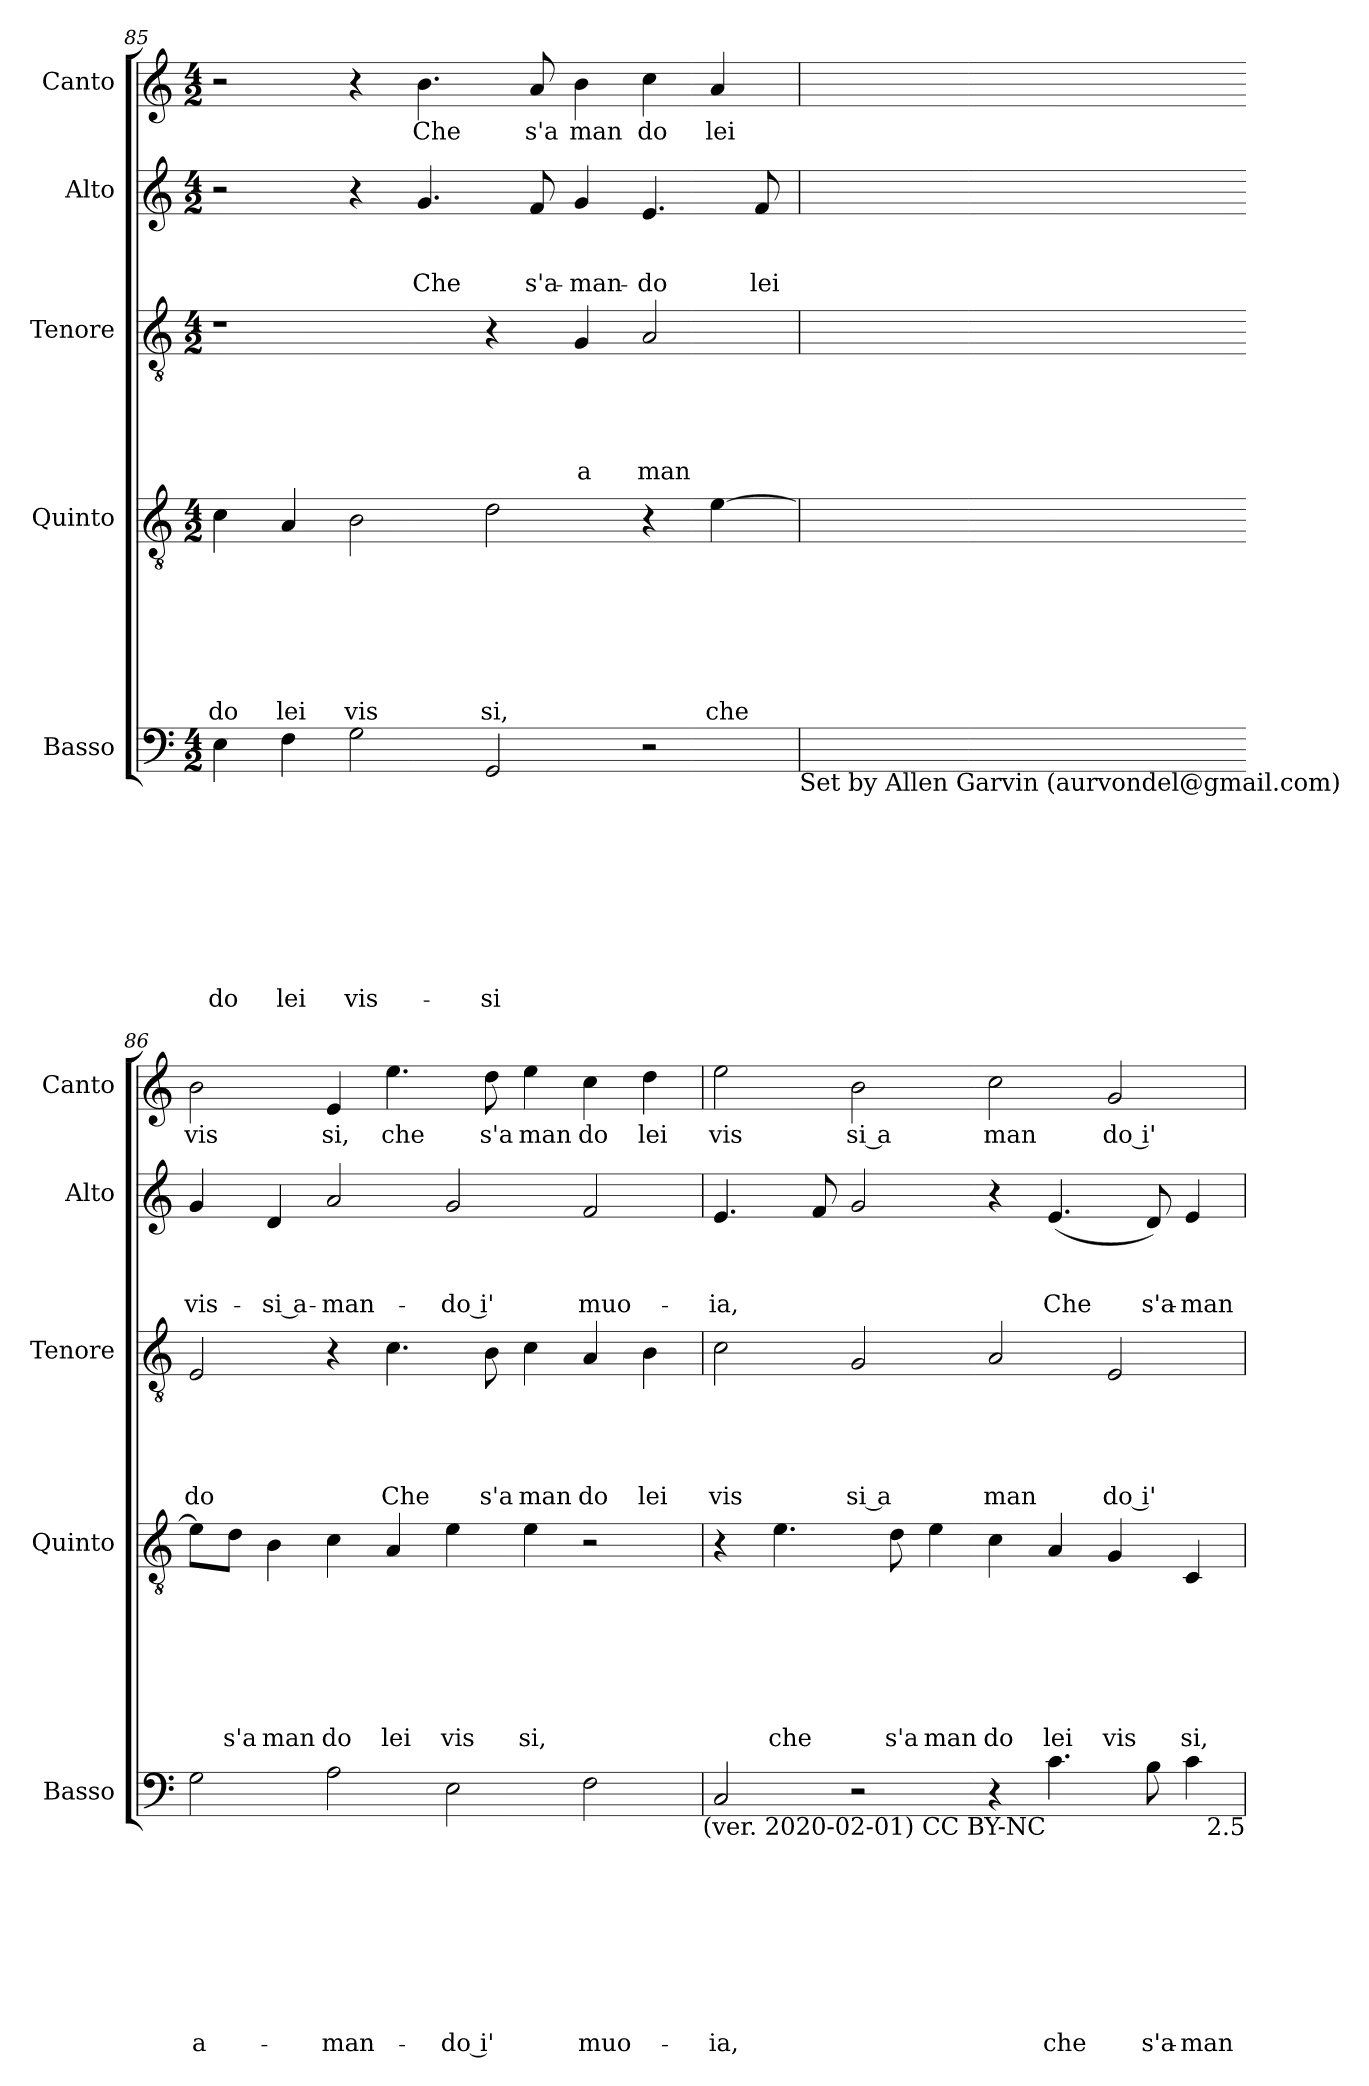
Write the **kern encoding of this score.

**kern	**text	**text	**text	**text	**text	**text	**text	**text	**text	**kern	**text	**text	**text	**text	**text	**text	**text	**kern	**text	**text	**text	**text	**text	**kern	**text	**text	**text	**kern	**text
*part5	*part5	*part5	*part5	*part5	*part5	*part5	*part5	*part5	*part5	*part4	*part4	*part4	*part4	*part4	*part4	*part4	*part4	*part3	*part3	*part3	*part3	*part3	*part3	*part2	*part2	*part2	*part2	*part1	*part1
*staff5	*staff5	*staff5	*staff5	*staff5	*staff5	*staff5	*staff5	*staff5	*staff5	*staff4	*staff4	*staff4	*staff4	*staff4	*staff4	*staff4	*staff4	*staff3	*staff3	*staff3	*staff3	*staff3	*staff3	*staff2	*staff2	*staff2	*staff2	*staff1	*staff1
*I"Basso	*	*	*	*	*	*	*	*	*	*I"Quinto	*	*	*	*	*	*	*	*I"Tenore	*	*	*	*	*	*I"Alto	*	*	*	*I"Canto	*
*I'Basso	*	*	*	*	*	*	*	*	*	*I'Quinto	*	*	*	*	*	*	*	*I'Tenore	*	*	*	*	*	*I'Alto	*	*	*	*I'Canto	*
*clefF4	*	*	*	*	*	*	*	*	*	*clefGv2	*	*	*	*	*	*	*	*clefGv2	*	*	*	*	*	*clefG2	*	*	*	*clefG2	*
*k[]	*	*	*	*	*	*	*	*	*	*k[]	*	*	*	*	*	*	*	*k[]	*	*	*	*	*	*k[]	*	*	*	*k[]	*
*C:	*	*	*	*	*	*	*	*	*	*C:	*	*	*	*	*	*	*	*C:	*	*	*	*	*	*C:	*	*	*	*C:	*
*M4/2	*	*	*	*	*	*	*	*	*	*M4/2	*	*	*	*	*	*	*	*M4/2	*	*	*	*	*	*M4/2	*	*	*	*M4/2	*
=85	=85	=85	=85	=85	=85	=85	=85	=85	=85	=85	=85	=85	=85	=85	=85	=85	=85	=85	=85	=85	=85	=85	=85	=85	=85	=85	=85	=85	=85
!	!	!	!	!	!	!	!	!	!LO:LY:b	!	!	!	!	!	!	!	!LO:LY:b	!	!	!	!	!	!	!	!	!	!	!	!
4E\	.	.	.	.	.	.	.	.	-do	4c\	.	.	.	.	.	.	do	1r	.	.	.	.	.	2r	.	.	.	2r	.
!	!	!	!	!	!	!	!	!	!LO:LY:b	!	!	!	!	!	!	!	!LO:LY:b	!	!	!	!	!	!	!	!	!	!	!	!
4F\	.	.	.	.	.	.	.	.	lei	4A/	.	.	.	.	.	.	lei	.	.	.	.	.	.	.	.	.	.	.	.
!	!	!	!	!	!	!	!	!	!LO:LY:b	!	!	!	!	!	!	!	!LO:LY:b	!	!	!	!	!	!	!	!	!	!	!	!
2G\	.	.	.	.	.	.	.	.	vis-	2B\	.	.	.	.	.	.	vis	.	.	.	.	.	.	4r	.	.	.	4r	.
!	!	!	!	!	!	!	!	!	!	!	!	!	!	!	!	!	!	!	!	!	!	!	!	!	!	!	!LO:LY:b	!	!LO:LY:b
.	.	.	.	.	.	.	.	.	.	.	.	.	.	.	.	.	.	.	.	.	.	.	.	4.g/	.	.	Che	4.b\	Che
!	!	!	!	!	!	!	!	!	!LO:LY:b	!	!	!	!	!	!	!	!LO:LY:b	!	!	!	!	!	!	!	!	!	!	!	!
2GG/	.	.	.	.	.	.	.	.	-si	2d\	.	.	.	.	.	.	si,	4r	.	.	.	.	.	.	.	.	.	.	.
!	!	!	!	!	!	!	!	!	!	!	!	!	!	!	!	!	!	!	!	!	!	!	!	!	!	!	!LO:LY:b	!	!LO:LY:b
.	.	.	.	.	.	.	.	.	.	.	.	.	.	.	.	.	.	.	.	.	.	.	.	8f/	.	.	s'a-	8a/	s'a
!	!	!	!	!	!	!	!	!	!	!	!	!	!	!	!	!	!	!	!	!	!	!	!LO:LY:b	!	!	!	!LO:LY:b	!	!LO:LY:b
.	.	.	.	.	.	.	.	.	.	.	.	.	.	.	.	.	.	4G/	.	.	.	.	a	4g/	.	.	-man-	4b\	man
!	!	!	!	!	!	!	!	!	!	!	!	!	!	!	!	!	!	!	!	!	!	!	!LO:LY:b	!	!	!	!LO:LY:b	!	!LO:LY:b
2r	.	.	.	.	.	.	.	.	.	4r	.	.	.	.	.	.	.	2A/	.	.	.	.	man	4.e/	.	.	-do	4cc\	do
!	!	!	!	!	!	!	!	!	!	!	!	!	!	!	!	!	!LO:LY:b	!	!	!	!	!	!	!	!	!	!	!	!LO:LY:b
.	.	.	.	.	.	.	.	.	.	[>4e\	.	.	.	.	.	.	che	.	.	.	.	.	.	.	.	.	.	4a/	lei
!	!	!	!	!	!	!	!	!	!	!	!	!	!	!	!	!	!	!	!	!	!	!	!	!	!	!	!LO:LY:b	!	!
.	.	.	.	.	.	.	.	.	.	.	.	.	.	.	.	.	.	.	.	.	.	.	.	8f/	.	.	lei	.	.
!LO:TX:b:t=Set by Allen Garvin (aurvondel@gmail.com)	!	!	!	!	!	!	!	!	!	!	!	!	!	!	!	!	!	!	!	!	!	!	!	!	!	!	!	!	!
=86	=86	=86	=86	=86	=86	=86	=86	=86	=86	=86	=86	=86	=86	=86	=86	=86	=86	=86	=86	=86	=86	=86	=86	=86	=86	=86	=86	=86	=86
!	!	!	!	!	!	!	!	!	!LO:LY:b	!	!	!	!	!	!	!	!	!	!	!	!	!	!LO:LY:b	!	!	!	!LO:LY:b	!	!LO:LY:b
2G\	.	.	.	.	.	.	.	.	a-	8e\L]	.	.	.	.	.	.	.	2E/	.	.	.	.	do	4g/	.	.	vis-	2b\	vis
!	!	!	!	!	!	!	!	!	!	!	!	!	!	!	!	!	!LO:LY:b	!	!	!	!	!	!	!	!	!	!	!	!
.	.	.	.	.	.	.	.	.	.	8d\J	.	.	.	.	.	.	s'a	.	.	.	.	.	.	.	.	.	.	.	.
!	!	!	!	!	!	!	!	!	!	!	!	!	!	!	!	!	!LO:LY:b	!	!	!	!	!	!	!	!	!	!LO:LY:b:rj	!	!
.	.	.	.	.	.	.	.	.	.	4B\	.	.	.	.	.	.	man	.	.	.	.	.	.	4d/	.	.	-si a-	.	.
!	!	!	!	!	!	!	!	!	!LO:LY:b	!	!	!	!	!	!	!	!LO:LY:b	!	!	!	!	!	!	!	!	!	!LO:LY:b	!	!LO:LY:b
2A\	.	.	.	.	.	.	.	.	-man-	4c\	.	.	.	.	.	.	do	4r	.	.	.	.	.	2a/	.	.	-man-	4e/	si,
!	!	!	!	!	!	!	!	!	!	!	!	!	!	!	!	!	!LO:LY:b	!	!	!	!	!	!LO:LY:b	!	!	!	!	!	!LO:LY:b
.	.	.	.	.	.	.	.	.	.	4A/	.	.	.	.	.	.	lei	4.c\	.	.	.	.	Che	.	.	.	.	4.ee\	che
!	!	!	!	!	!	!	!	!	!LO:LY:b:rj	!	!	!	!	!	!	!	!LO:LY:b	!	!	!	!	!	!	!	!	!	!LO:LY:b:rj	!	!
2E\	.	.	.	.	.	.	.	.	-do i'	4e\	.	.	.	.	.	.	vis	.	.	.	.	.	.	2g/	.	.	-do i'	.	.
!	!	!	!	!	!	!	!	!	!	!	!	!	!	!	!	!	!	!	!	!	!	!	!LO:LY:b	!	!	!	!	!	!LO:LY:b
.	.	.	.	.	.	.	.	.	.	.	.	.	.	.	.	.	.	8B\	.	.	.	.	s'a	.	.	.	.	8dd\	s'a
!	!	!	!	!	!	!	!	!	!	!	!	!	!	!	!	!	!LO:LY:b	!	!	!	!	!	!LO:LY:b	!	!	!	!	!	!LO:LY:b
.	.	.	.	.	.	.	.	.	.	4e\	.	.	.	.	.	.	si,	4c\	.	.	.	.	man	.	.	.	.	4ee\	man
!	!	!	!	!	!	!	!	!	!LO:LY:b	!	!	!	!	!	!	!	!	!	!	!	!	!	!LO:LY:b	!	!	!	!LO:LY:b	!	!LO:LY:b
2F\	.	.	.	.	.	.	.	.	muo-	2r	.	.	.	.	.	.	.	4A/	.	.	.	.	do	2f/	.	.	muo-	4cc\	do
!	!	!	!	!	!	!	!	!	!	!	!	!	!	!	!	!	!	!	!	!	!	!	!LO:LY:b	!	!	!	!	!	!LO:LY:b
.	.	.	.	.	.	.	.	.	.	.	.	.	.	.	.	.	.	4B\	.	.	.	.	lei	.	.	.	.	4dd\	lei
!LO:TX:b:t=(ver. 2020-02-01) CC BY-NC	!	!	!	!	!	!	!	!	!	!	!	!	!	!	!	!	!	!	!	!	!	!	!	!	!	!	!	!	!
=87	=87	=87	=87	=87	=87	=87	=87	=87	=87	=87	=87	=87	=87	=87	=87	=87	=87	=87	=87	=87	=87	=87	=87	=87	=87	=87	=87	=87	=87
!	!	!	!	!	!	!	!	!	!LO:LY:b	!	!	!	!	!	!	!	!	!	!	!	!	!	!LO:LY:b	!	!	!	!LO:LY:b	!	!LO:LY:b
2C/	.	.	.	.	.	.	.	.	-ia,	4r	.	.	.	.	.	.	.	2c\	.	.	.	.	vis	4.e/	.	.	-ia,	2ee\	vis
!	!	!	!	!	!	!	!	!	!	!	!	!	!	!	!	!	!LO:LY:b	!	!	!	!	!	!	!	!	!	!	!	!
.	.	.	.	.	.	.	.	.	.	4.e\	.	.	.	.	.	.	che	.	.	.	.	.	.	.	.	.	.	.	.
.	.	.	.	.	.	.	.	.	.	.	.	.	.	.	.	.	.	.	.	.	.	.	.	8f/	.	.	.	.	.
!	!	!	!	!	!	!	!	!	!	!	!	!	!	!	!	!	!	!	!	!	!	!	!LO:LY:b:rj	!	!	!	!	!	!LO:LY:b:rj
2r	.	.	.	.	.	.	.	.	.	.	.	.	.	.	.	.	.	2G/	.	.	.	.	si a	2g/	.	.	.	2b\	si a
!	!	!	!	!	!	!	!	!	!	!	!	!	!	!	!	!	!LO:LY:b	!	!	!	!	!	!	!	!	!	!	!	!
.	.	.	.	.	.	.	.	.	.	8d\	.	.	.	.	.	.	s'a	.	.	.	.	.	.	.	.	.	.	.	.
!	!	!	!	!	!	!	!	!	!	!	!	!	!	!	!	!	!LO:LY:b	!	!	!	!	!	!	!	!	!	!	!	!
.	.	.	.	.	.	.	.	.	.	4e\	.	.	.	.	.	.	man	.	.	.	.	.	.	.	.	.	.	.	.
!	!	!	!	!	!	!	!	!	!	!	!	!	!	!	!	!	!LO:LY:b	!	!	!	!	!	!LO:LY:b	!	!	!	!	!	!LO:LY:b
4r	.	.	.	.	.	.	.	.	.	4c\	.	.	.	.	.	.	do	2A/	.	.	.	.	man	4r	.	.	.	2cc\	man
!	!	!	!	!	!	!	!	!	!LO:LY:b	!	!	!	!	!	!	!	!LO:LY:b	!	!	!	!	!	!	!	!	!	!LO:LY:b	!	!
4.c\	.	.	.	.	.	.	.	.	che	4A/	.	.	.	.	.	.	lei	.	.	.	.	.	.	(4.e/	.	.	Che	.	.
!	!	!	!	!	!	!	!	!	!	!	!	!	!	!	!	!	!LO:LY:b	!	!	!	!	!	!LO:LY:b:rj	!	!	!	!	!	!LO:LY:b:rj
.	.	.	.	.	.	.	.	.	.	4G/	.	.	.	.	.	.	vis	2E/	.	.	.	.	do i'	.	.	.	.	2g/	do i'
!	!	!	!	!	!	!	!	!	!LO:LY:b	!	!	!	!	!	!	!	!	!	!	!	!	!	!	!	!	!	!LO:LY:b	!	!
8B\	.	.	.	.	.	.	.	.	s'a-	.	.	.	.	.	.	.	.	.	.	.	.	.	.	8d/)	.	.	s'a-	.	.
!	!	!	!	!	!	!	!	!	!LO:LY:b	!	!	!	!	!	!	!	!LO:LY:b	!	!	!	!	!	!	!	!	!	!LO:LY:b	!	!
4c\	.	.	.	.	.	.	.	.	-man-	4C/	.	.	.	.	.	.	si,	.	.	.	.	.	.	4e/	.	.	-man-	.	.
!LO:TX:b:t=2.5	!	!	!	!	!	!	!	!	!	!	!	!	!	!	!	!	!	!	!	!	!	!	!	!	!	!	!	!	!
=	=	=	=	=	=	=	=	=	=	=	=	=	=	=	=	=	=	=	=	=	=	=	=	=	=	=	=	=	=
*-	*-	*-	*-	*-	*-	*-	*-	*-	*-	*-	*-	*-	*-	*-	*-	*-	*-	*-	*-	*-	*-	*-	*-	*-	*-	*-	*-	*-	*-
